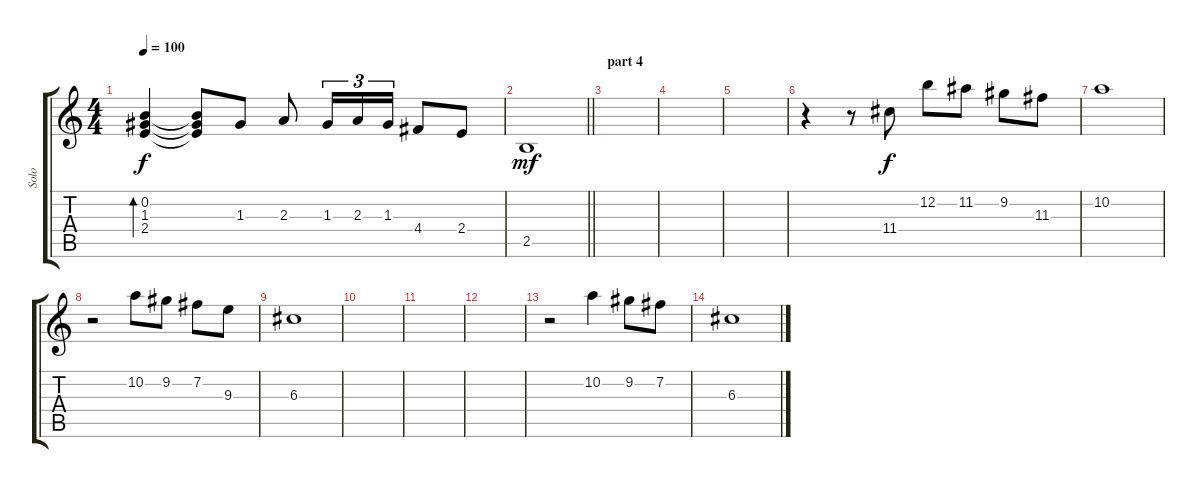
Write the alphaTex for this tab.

\track ("Solo" "Solo") {instrument electricguitarclean}
\staff {score tabs}
\tuning (E4 B3 G3 D3 A2 E2) {hide}
\ts (4 4)
\tempo 100
\clef g2
\ks c
(0.2 1.3 2.4).4{bd 240 dy f} (0.2{t} 1.3{t} 2.4{t}).8 1.3.8 2.3.8 1.3.16{tu (3 2)} 2.3.16{tu (3 2)} 1.3.16{tu (3 2)} 4.4.8 2.4.8 |
\barLineRight lightlight
2.5.1{dy mf} |
\section ("" "part 4")
|
|
|
r.4 r.8 11.4.8{dy f} 12.2.8 11.2.8 9.2.8 11.3.8 |
10.2.1 |
r.2 10.2.8 9.2.8 7.2.8 9.3.8 |
6.3.1 |
|
|
|
r.2 10.2.4 9.2.8 7.2.8 |
6.3.1
